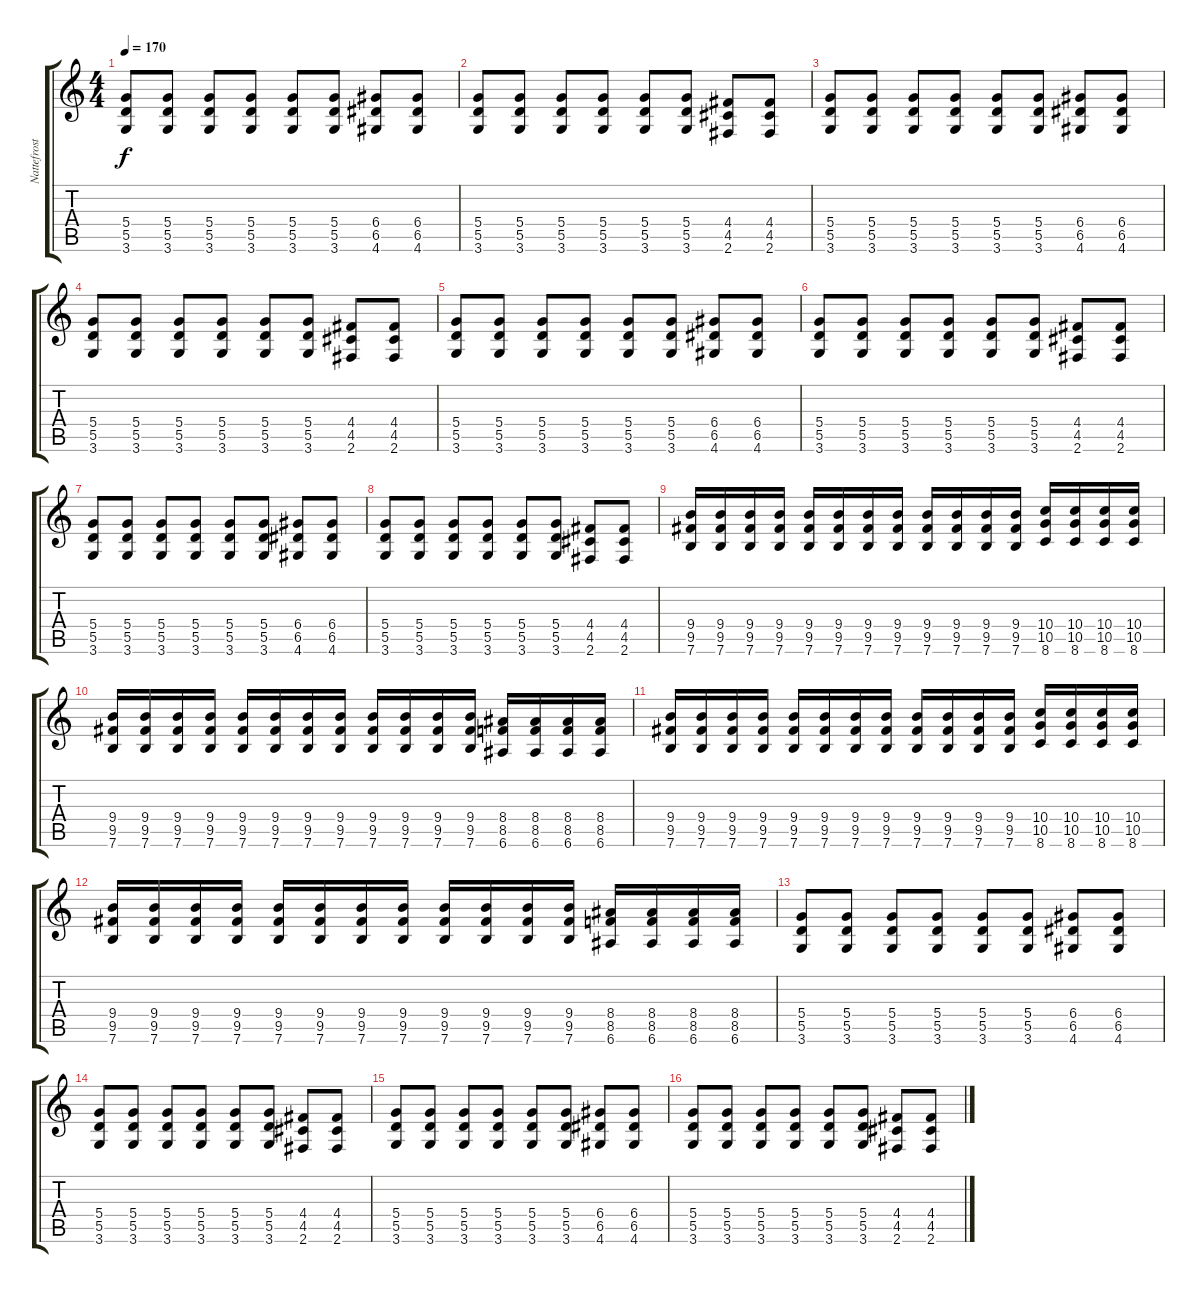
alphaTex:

\track ("Nattefrost" "Nattefrost") {instrument distortionguitar}
\staff {score tabs}
\tuning (E4 B3 G3 D3 A2 E2) {hide}
\ts (4 4)
\tempo 170
\clef g2
\ks c
(5.4 5.5 3.6).8{dy f instrument distortionguitar} (5.4 5.5 3.6).8 (5.4 5.5 3.6).8 (5.4 5.5 3.6).8 (5.4 5.5 3.6).8 (5.4 5.5 3.6).8 (6.4 6.5 4.6).8 (6.4 6.5 4.6).8 |
(5.4 5.5 3.6).8 (5.4 5.5 3.6).8 (5.4 5.5 3.6).8 (5.4 5.5 3.6).8 (5.4 5.5 3.6).8 (5.4 5.5 3.6).8 (4.4 4.5 2.6).8 (4.4 4.5 2.6).8 |
(5.4 5.5 3.6).8 (5.4 5.5 3.6).8 (5.4 5.5 3.6).8 (5.4 5.5 3.6).8 (5.4 5.5 3.6).8 (5.4 5.5 3.6).8 (6.4 6.5 4.6).8 (6.4 6.5 4.6).8 |
(5.4 5.5 3.6).8 (5.4 5.5 3.6).8 (5.4 5.5 3.6).8 (5.4 5.5 3.6).8 (5.4 5.5 3.6).8 (5.4 5.5 3.6).8 (4.4 4.5 2.6).8 (4.4 4.5 2.6).8 |
(5.4 5.5 3.6).8 (5.4 5.5 3.6).8 (5.4 5.5 3.6).8 (5.4 5.5 3.6).8 (5.4 5.5 3.6).8 (5.4 5.5 3.6).8 (6.4 6.5 4.6).8 (6.4 6.5 4.6).8 |
(5.4 5.5 3.6).8 (5.4 5.5 3.6).8 (5.4 5.5 3.6).8 (5.4 5.5 3.6).8 (5.4 5.5 3.6).8 (5.4 5.5 3.6).8 (4.4 4.5 2.6).8 (4.4 4.5 2.6).8 |
(5.4 5.5 3.6).8 (5.4 5.5 3.6).8 (5.4 5.5 3.6).8 (5.4 5.5 3.6).8 (5.4 5.5 3.6).8 (5.4 5.5 3.6).8 (6.4 6.5 4.6).8 (6.4 6.5 4.6).8 |
(5.4 5.5 3.6).8 (5.4 5.5 3.6).8 (5.4 5.5 3.6).8 (5.4 5.5 3.6).8 (5.4 5.5 3.6).8 (5.4 5.5 3.6).8 (4.4 4.5 2.6).8 (4.4 4.5 2.6).8 |
(9.4 9.5 7.6).16 (9.4 9.5 7.6).16 (9.4 9.5 7.6).16 (9.4 9.5 7.6).16 (9.4 9.5 7.6).16 (9.4 9.5 7.6).16 (9.4 9.5 7.6).16 (9.4 9.5 7.6).16 (9.4 9.5 7.6).16 (9.4 9.5 7.6).16 (9.4 9.5 7.6).16 (9.4 9.5 7.6).16 (10.4 10.5 8.6).16 (10.4 10.5 8.6).16 (10.4 10.5 8.6).16 (10.4 10.5 8.6).16 |
(9.4 9.5 7.6).16 (9.4 9.5 7.6).16 (9.4 9.5 7.6).16 (9.4 9.5 7.6).16 (9.4 9.5 7.6).16 (9.4 9.5 7.6).16 (9.4 9.5 7.6).16 (9.4 9.5 7.6).16 (9.4 9.5 7.6).16 (9.4 9.5 7.6).16 (9.4 9.5 7.6).16 (9.4 9.5 7.6).16 (8.4 8.5 6.6).16 (8.4 8.5 6.6).16 (8.4 8.5 6.6).16 (8.4 8.5 6.6).16 |
(9.4 9.5 7.6).16 (9.4 9.5 7.6).16 (9.4 9.5 7.6).16 (9.4 9.5 7.6).16 (9.4 9.5 7.6).16 (9.4 9.5 7.6).16 (9.4 9.5 7.6).16 (9.4 9.5 7.6).16 (9.4 9.5 7.6).16 (9.4 9.5 7.6).16 (9.4 9.5 7.6).16 (9.4 9.5 7.6).16 (10.4 10.5 8.6).16 (10.4 10.5 8.6).16 (10.4 10.5 8.6).16 (10.4 10.5 8.6).16 |
(9.4 9.5 7.6).16 (9.4 9.5 7.6).16 (9.4 9.5 7.6).16 (9.4 9.5 7.6).16 (9.4 9.5 7.6).16 (9.4 9.5 7.6).16 (9.4 9.5 7.6).16 (9.4 9.5 7.6).16 (9.4 9.5 7.6).16 (9.4 9.5 7.6).16 (9.4 9.5 7.6).16 (9.4 9.5 7.6).16 (8.4 8.5 6.6).16 (8.4 8.5 6.6).16 (8.4 8.5 6.6).16 (8.4 8.5 6.6).16 |
(5.4 5.5 3.6).8 (5.4 5.5 3.6).8 (5.4 5.5 3.6).8 (5.4 5.5 3.6).8 (5.4 5.5 3.6).8 (5.4 5.5 3.6).8 (6.4 6.5 4.6).8 (6.4 6.5 4.6).8 |
(5.4 5.5 3.6).8 (5.4 5.5 3.6).8 (5.4 5.5 3.6).8 (5.4 5.5 3.6).8 (5.4 5.5 3.6).8 (5.4 5.5 3.6).8 (4.4 4.5 2.6).8 (4.4 4.5 2.6).8 |
(5.4 5.5 3.6).8 (5.4 5.5 3.6).8 (5.4 5.5 3.6).8 (5.4 5.5 3.6).8 (5.4 5.5 3.6).8 (5.4 5.5 3.6).8 (6.4 6.5 4.6).8 (6.4 6.5 4.6).8 |
(5.4 5.5 3.6).8 (5.4 5.5 3.6).8 (5.4 5.5 3.6).8 (5.4 5.5 3.6).8 (5.4 5.5 3.6).8 (5.4 5.5 3.6).8 (4.4 4.5 2.6).8 (4.4 4.5 2.6).8
